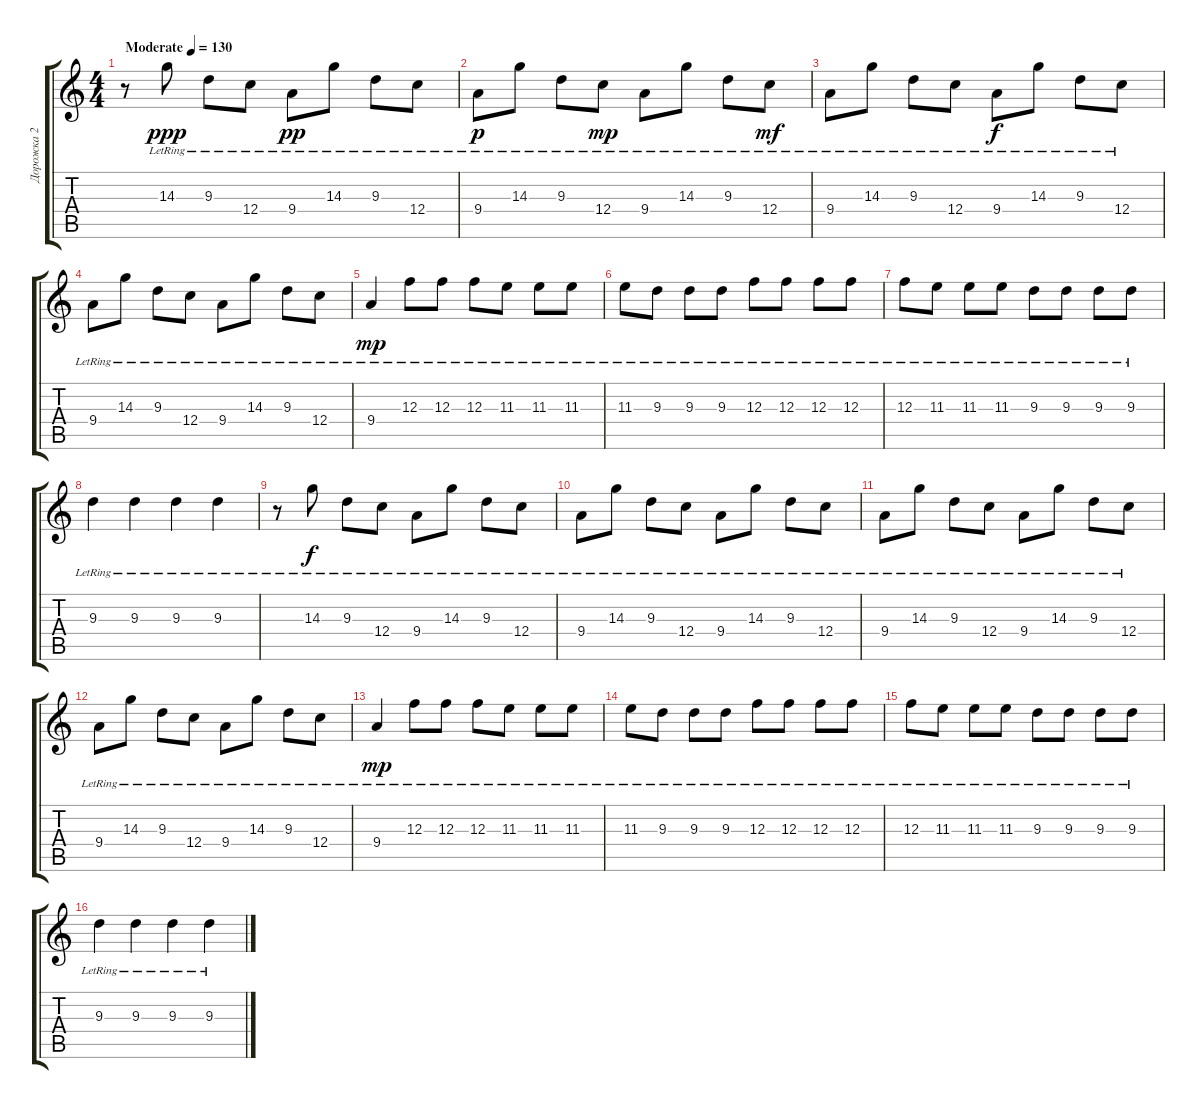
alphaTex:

\track ("Дорожка 2" "Дорожка 2") {instrument electricguitarjazz}
\staff {score tabs}
\tuning (D4 A3 F3 C3 G2 C2) {hide}
\ts (4 4)
\tempo (130 "Moderate")
\clef g2
\ks c
r.8{dy ppp instrument electricguitarjazz} 14.3{lr}.8 9.3{lr}.8 12.4{lr}.8 9.4{lr}.8{dy pp} 14.3{lr}.8 9.3{lr}.8 12.4{lr}.8 |
9.4{lr}.8{dy p} 14.3{lr}.8 9.3{lr}.8 12.4{lr}.8{dy mp} 9.4{lr}.8 14.3{lr}.8 9.3{lr}.8 12.4{lr}.8{dy mf} |
9.4{lr}.8 14.3{lr}.8 9.3{lr}.8 12.4{lr}.8 9.4{lr}.8{dy f} 14.3{lr}.8 9.3{lr}.8 12.4{lr}.8 |
9.4{lr}.8 14.3{lr}.8 9.3{lr}.8 12.4{lr}.8 9.4{lr}.8 14.3{lr}.8 9.3{lr}.8 12.4{lr}.8 |
9.4{lr}.4{dy mp} 12.3{lr}.8 12.3{lr}.8 12.3{lr}.8 11.3{lr}.8 11.3{lr}.8 11.3{lr}.8 |
11.3{lr}.8 9.3{lr}.8 9.3{lr}.8 9.3{lr}.8 12.3{lr}.8 12.3{lr}.8 12.3{lr}.8 12.3{lr}.8 |
12.3{lr}.8 11.3{lr}.8 11.3{lr}.8 11.3{lr}.8 9.3{lr}.8 9.3{lr}.8 9.3{lr}.8 9.3{lr}.8 |
9.3{lr}.4 9.3{lr}.4 9.3{lr}.4 9.3{lr}.4 |
r.8 14.3{lr}.8{dy f} 9.3{lr}.8 12.4{lr}.8 9.4{lr}.8 14.3{lr}.8 9.3{lr}.8 12.4{lr}.8 |
9.4{lr}.8 14.3{lr}.8 9.3{lr}.8 12.4{lr}.8 9.4{lr}.8 14.3{lr}.8 9.3{lr}.8 12.4{lr}.8 |
9.4{lr}.8 14.3{lr}.8 9.3{lr}.8 12.4{lr}.8 9.4{lr}.8 14.3{lr}.8 9.3{lr}.8 12.4{lr}.8 |
9.4{lr}.8 14.3{lr}.8 9.3{lr}.8 12.4{lr}.8 9.4{lr}.8 14.3{lr}.8 9.3{lr}.8 12.4{lr}.8 |
9.4{lr}.4{dy mp} 12.3{lr}.8 12.3{lr}.8 12.3{lr}.8 11.3{lr}.8 11.3{lr}.8 11.3{lr}.8 |
11.3{lr}.8 9.3{lr}.8 9.3{lr}.8 9.3{lr}.8 12.3{lr}.8 12.3{lr}.8 12.3{lr}.8 12.3{lr}.8 |
12.3{lr}.8 11.3{lr}.8 11.3{lr}.8 11.3{lr}.8 9.3{lr}.8 9.3{lr}.8 9.3{lr}.8 9.3{lr}.8 |
9.3{lr}.4 9.3{lr}.4 9.3{lr}.4 9.3{lr}.4
